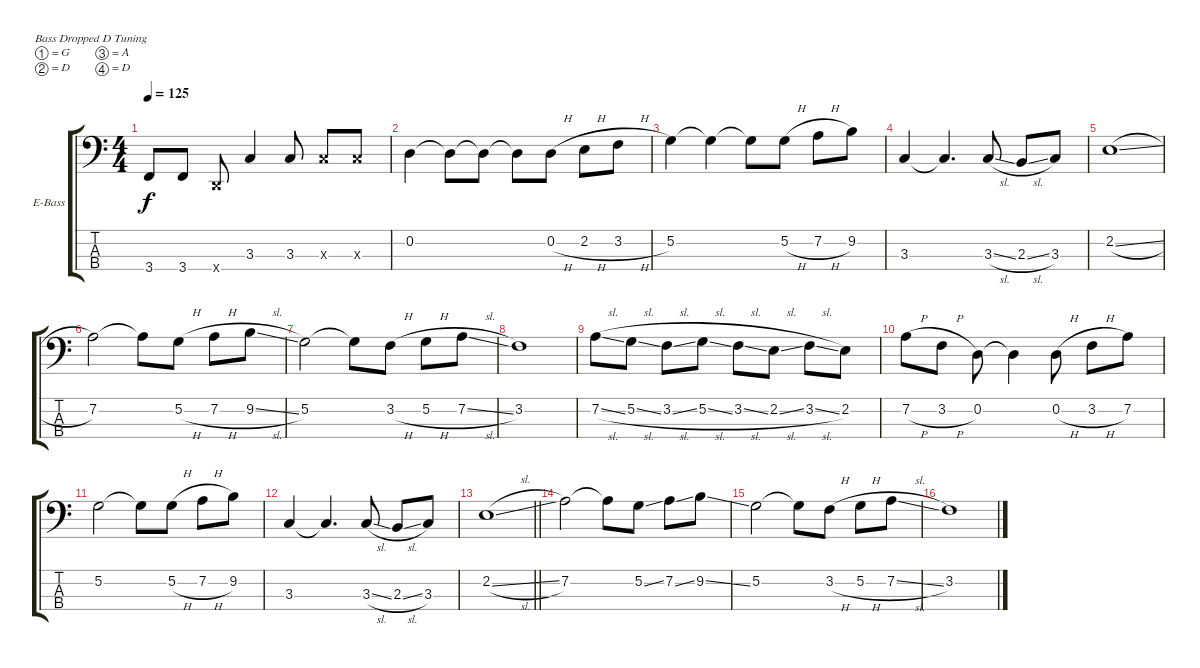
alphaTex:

\bracketExtendMode groupsimilarinstruments
\firstSystemTrackNameOrientation horizontal
\otherSystemsTrackNameOrientation horizontal
\track ("Johnny Christ" "E-Bass") {instrument electricbasspick}
\staff {score tabs}
\tuning (G2 D2 A1 D1)
\ts (4 4)
\tempo 125
\clef f4
\ks c
3.4.8{dy f} 3.4.8 0.4{x}.8 3.3.4 3.3.8 3.3{x}.8 3.3{x}.8 |
0.2.4 0.2{t}.8 0.2{t}.8 0.2{t}.8 0.2{h}.8 2.2{h}.8 3.2{h}.8 |
5.2.4 5.2{t}.4 5.2{t}.8 5.2{h}.8 7.2{h}.8 9.2.8 |
3.3.4 3.3{t}.4{d} 3.3{sl}.8 2.3{sl}.8 3.3.8 |
2.2{sl}.1 |
7.2.2 7.2{t}.8 5.2{h}.8 7.2{h}.8 9.2{sl}.8 |
5.2.2 5.2{t}.8 3.2{h}.8 5.2{h}.8 7.2{sl}.8 |
3.2.1 |
7.2{sl}.8 5.2{sl}.8 3.2{sl}.8 5.2{sl}.8 3.2{sl}.8 2.2{sl}.8 3.2{sl}.8 2.2.8 |
7.2{h}.8 3.2{h}.8 0.2.8 0.2{t}.4 0.2{h}.8 3.2{h}.8 7.2.8 |
5.2.2 5.2{t}.8 5.2{h}.8 7.2{h}.8 9.2.8 |
3.3.4 3.3{t}.4{d} 3.3{sl}.8 2.3{sl}.8 3.3.8 |
\barLineRight lightlight
2.2{sl}.1 |
7.2.2 7.2{t}.8 5.2{ss}.8 7.2{ss}.8 9.2{ss}.8 |
5.2.2 5.2{t}.8 3.2{h}.8 5.2{h}.8 7.2{sl}.8 |
3.2.1
